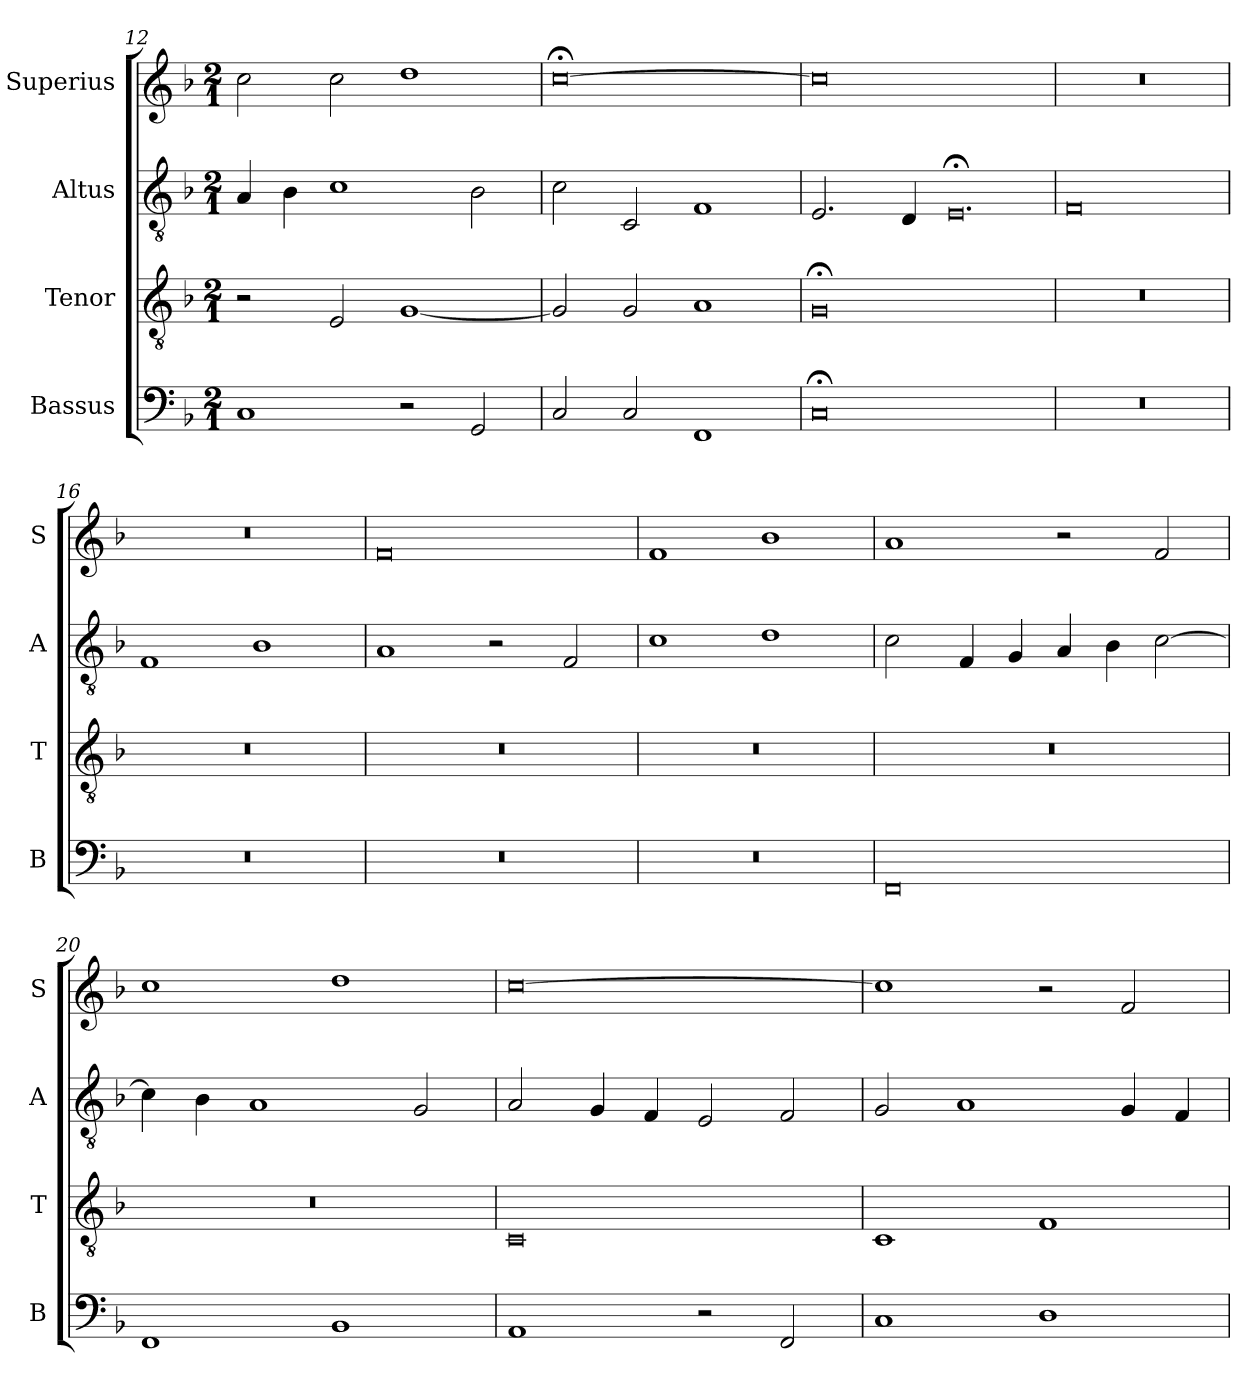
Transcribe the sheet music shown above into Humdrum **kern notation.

**kern	**kern	**kern	**kern
*part4	*part3	*part2	*part1
*staff4	*staff3	*staff2	*staff1
*I"Bassus	*I"Tenor	*I"Altus	*I"Superius
*I'B	*I'T	*I'A	*I'S
*clefF4	*clefGv2	*clefGv2	*clefG2
*k[b-]	*k[b-]	*k[b-]	*k[b-]
*M2/1	*M2/1	*M2/1	*M2/1
=12	=12	=12	=12
1C	2r	4A/	2cc\
.	.	4B-\	.
.	2E/	1c	2cc\
2r	[1G	.	1dd
2GG/	.	2B-\	.
=13	=13	=13	=13
2C/	2G/]	2c\	[0cc;<
2C/	2G/	2C/	.
1FF	1A	1F	.
=14	=14	=14	=14
0C;<	0G;<	2.E/	0cc]
.	.	4D/	.
!	!	!LO:N:vis=0.	!
.	.	1E;<	.
=15	=15	=15	=15
0r	0r	0F	0r
=16	=16	=16	=16
0r	0r	1F	0r
.	.	1B-	.
=17	=17	=17	=17
0r	0r	1A	0f
.	.	2r	.
.	.	2F/	.
=18	=18	=18	=18
0r	0r	1c	1f
.	.	1d	1b-
=19	=19	=19	=19
0FF	0r	2c\	1a
.	.	4F/	.
.	.	4G/	.
.	.	4A/	2r
.	.	4B-\	.
.	.	[2c\	2f/
=20	=20	=20	=20
1FF	0r	4c\]	1cc
.	.	4B-\	.
.	.	1A	.
1BB-	.	.	1dd
.	.	2G/	.
=21	=21	=21	=21
1AA	0C	2A/	[0cc
.	.	4G/	.
.	.	4F/	.
2r	.	2E/	.
2FF/	.	2F/	.
=22	=22	=22	=22
1C	1C	2G/	1cc]
.	.	1A	.
1D	1F	.	2r
.	.	4G/	2f/
.	.	4F/	.
=	=	=	=
*-	*-	*-	*-
